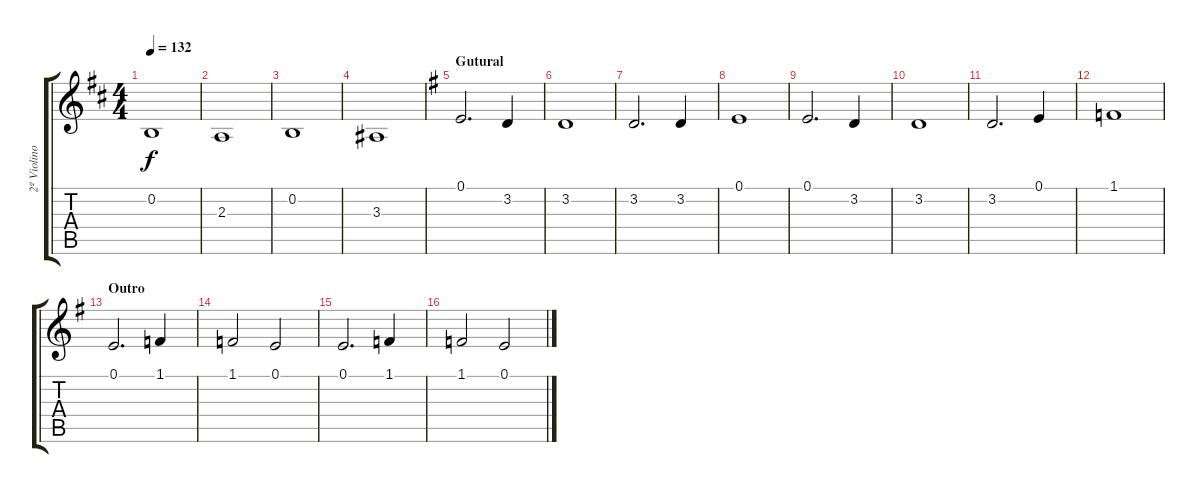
\track ("2º Violino" "2º Violino") {instrument violin}
\staff {score tabs}
\tuning (E4 B3 G3 D3 A2 E2) {hide}
\ts (4 4)
\tempo 132
\clef g2
\ks bminor
0.2.1{dy f} |
2.3.1 |
0.2.1 |
3.3.1 |
\section ("" "Gutural")
\ks g
0.1.2{d} 3.2.4 |
3.2.1 |
3.2.2{d} 3.2.4 |
0.1.1 |
0.1.2{d} 3.2.4 |
3.2.1 |
3.2.2{d} 0.1.4 |
1.1.1 |
\section ("" "Outro")
0.1.2{d} 1.1.4 |
1.1.2 0.1.2 |
0.1.2{d} 1.1.4 |
1.1.2 0.1.2
